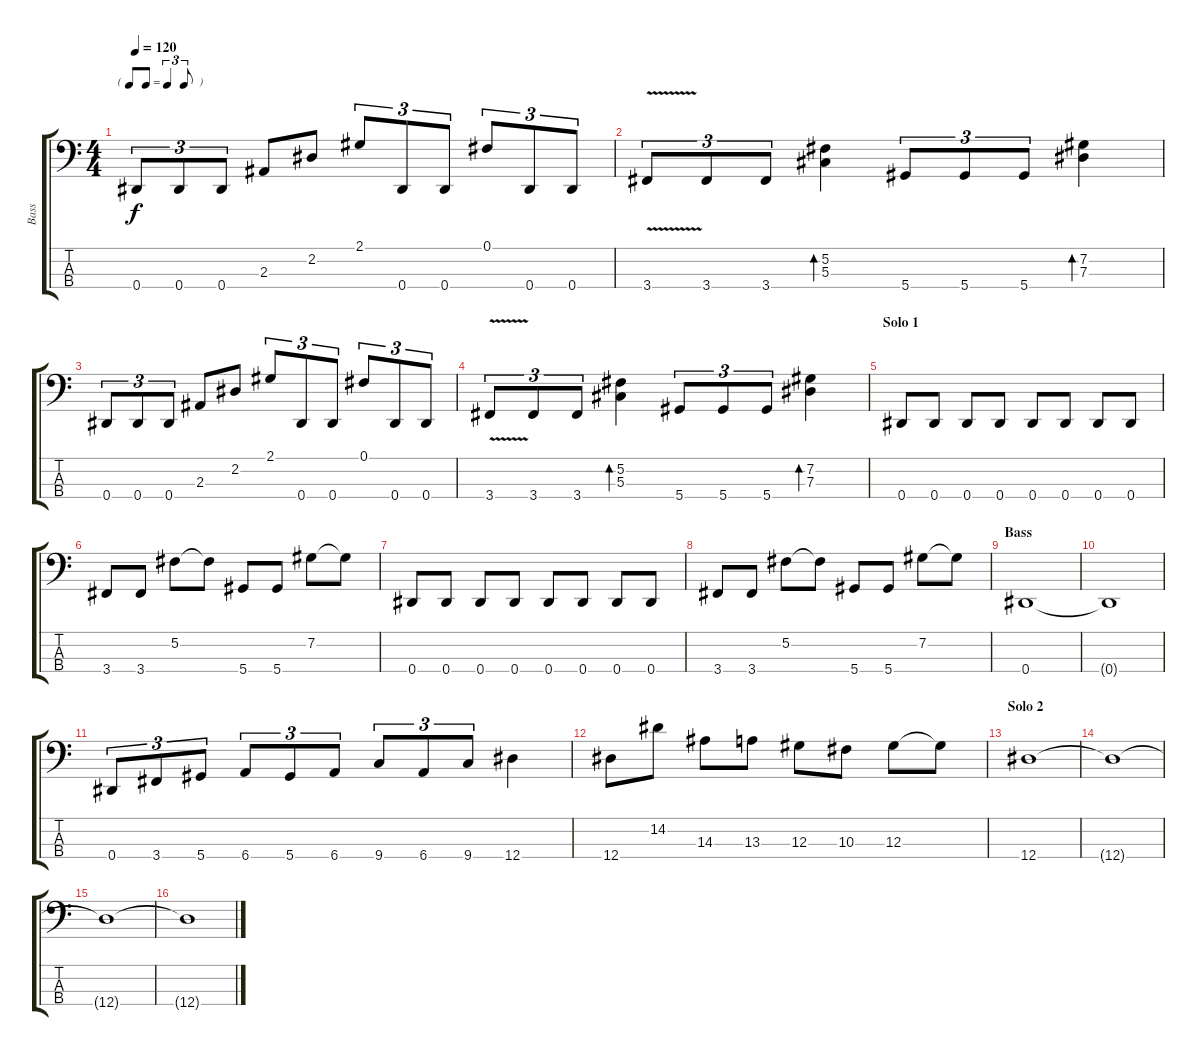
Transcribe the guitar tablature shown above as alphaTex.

\track ("Bass" "Bass") {instrument electricbasspick}
\staff {score tabs}
\tuning (Gb2 Db2 Ab1 Eb1) {hide}
\ts (4 4)
\tf triplet8th
\tempo 120
\clef f4
\ks c
0.4.8{tu (3 2) dy f} 0.4.8{tu (3 2)} 0.4.8{tu (3 2)} 2.3.8 2.2.8 2.1.8{tu (3 2)} 0.4.8{tu (3 2)} 0.4.8{tu (3 2)} 0.1.8{tu (3 2)} 0.4.8{tu (3 2)} 0.4.8{tu (3 2)} |
3.4{v}.8{tu (3 2)} 3.4.8{tu (3 2)} 3.4.8{tu (3 2)} (5.2 5.3).4{bd 120} 5.4.8{tu (3 2)} 5.4.8{tu (3 2)} 5.4.8{tu (3 2)} (7.2 7.3).4{bd 120} |
0.4.8{tu (3 2)} 0.4.8{tu (3 2)} 0.4.8{tu (3 2)} 2.3.8 2.2.8 2.1.8{tu (3 2)} 0.4.8{tu (3 2)} 0.4.8{tu (3 2)} 0.1.8{tu (3 2)} 0.4.8{tu (3 2)} 0.4.8{tu (3 2)} |
3.4{v}.8{tu (3 2)} 3.4.8{tu (3 2)} 3.4.8{tu (3 2)} (5.2 5.3).4{bd 120} 5.4.8{tu (3 2)} 5.4.8{tu (3 2)} 5.4.8{tu (3 2)} (7.2 7.3).4{bd 120} |
\section ("" "Solo 1")
0.4.8 0.4.8 0.4.8 0.4.8 0.4.8 0.4.8 0.4.8 0.4.8 |
3.4.8 3.4.8 5.2.8 5.2{t}.8 5.4.8 5.4.8 7.2.8 7.2{t}.8 |
0.4.8 0.4.8 0.4.8 0.4.8 0.4.8 0.4.8 0.4.8 0.4.8 |
3.4.8 3.4.8 5.2.8 5.2{t}.8 5.4.8 5.4.8 7.2.8 7.2{t}.8 |
\section ("" "Bass")
0.4.1 |
0.4{t}.1 |
0.4.8{tu (3 2)} 3.4.8{tu (3 2)} 5.4.8{tu (3 2)} 6.4.8{tu (3 2)} 5.4.8{tu (3 2)} 6.4.8{tu (3 2)} 9.4.8{tu (3 2)} 6.4.8{tu (3 2)} 9.4.8{tu (3 2)} 12.4.4 |
12.4.8 14.2.8 14.3.8 13.3.8 12.3.8 10.3.8 12.3.8 12.3{t}.8 |
\section ("" "Solo 2")
12.4.1 |
12.4{t}.1 |
12.4{t}.1 |
12.4{t}.1
